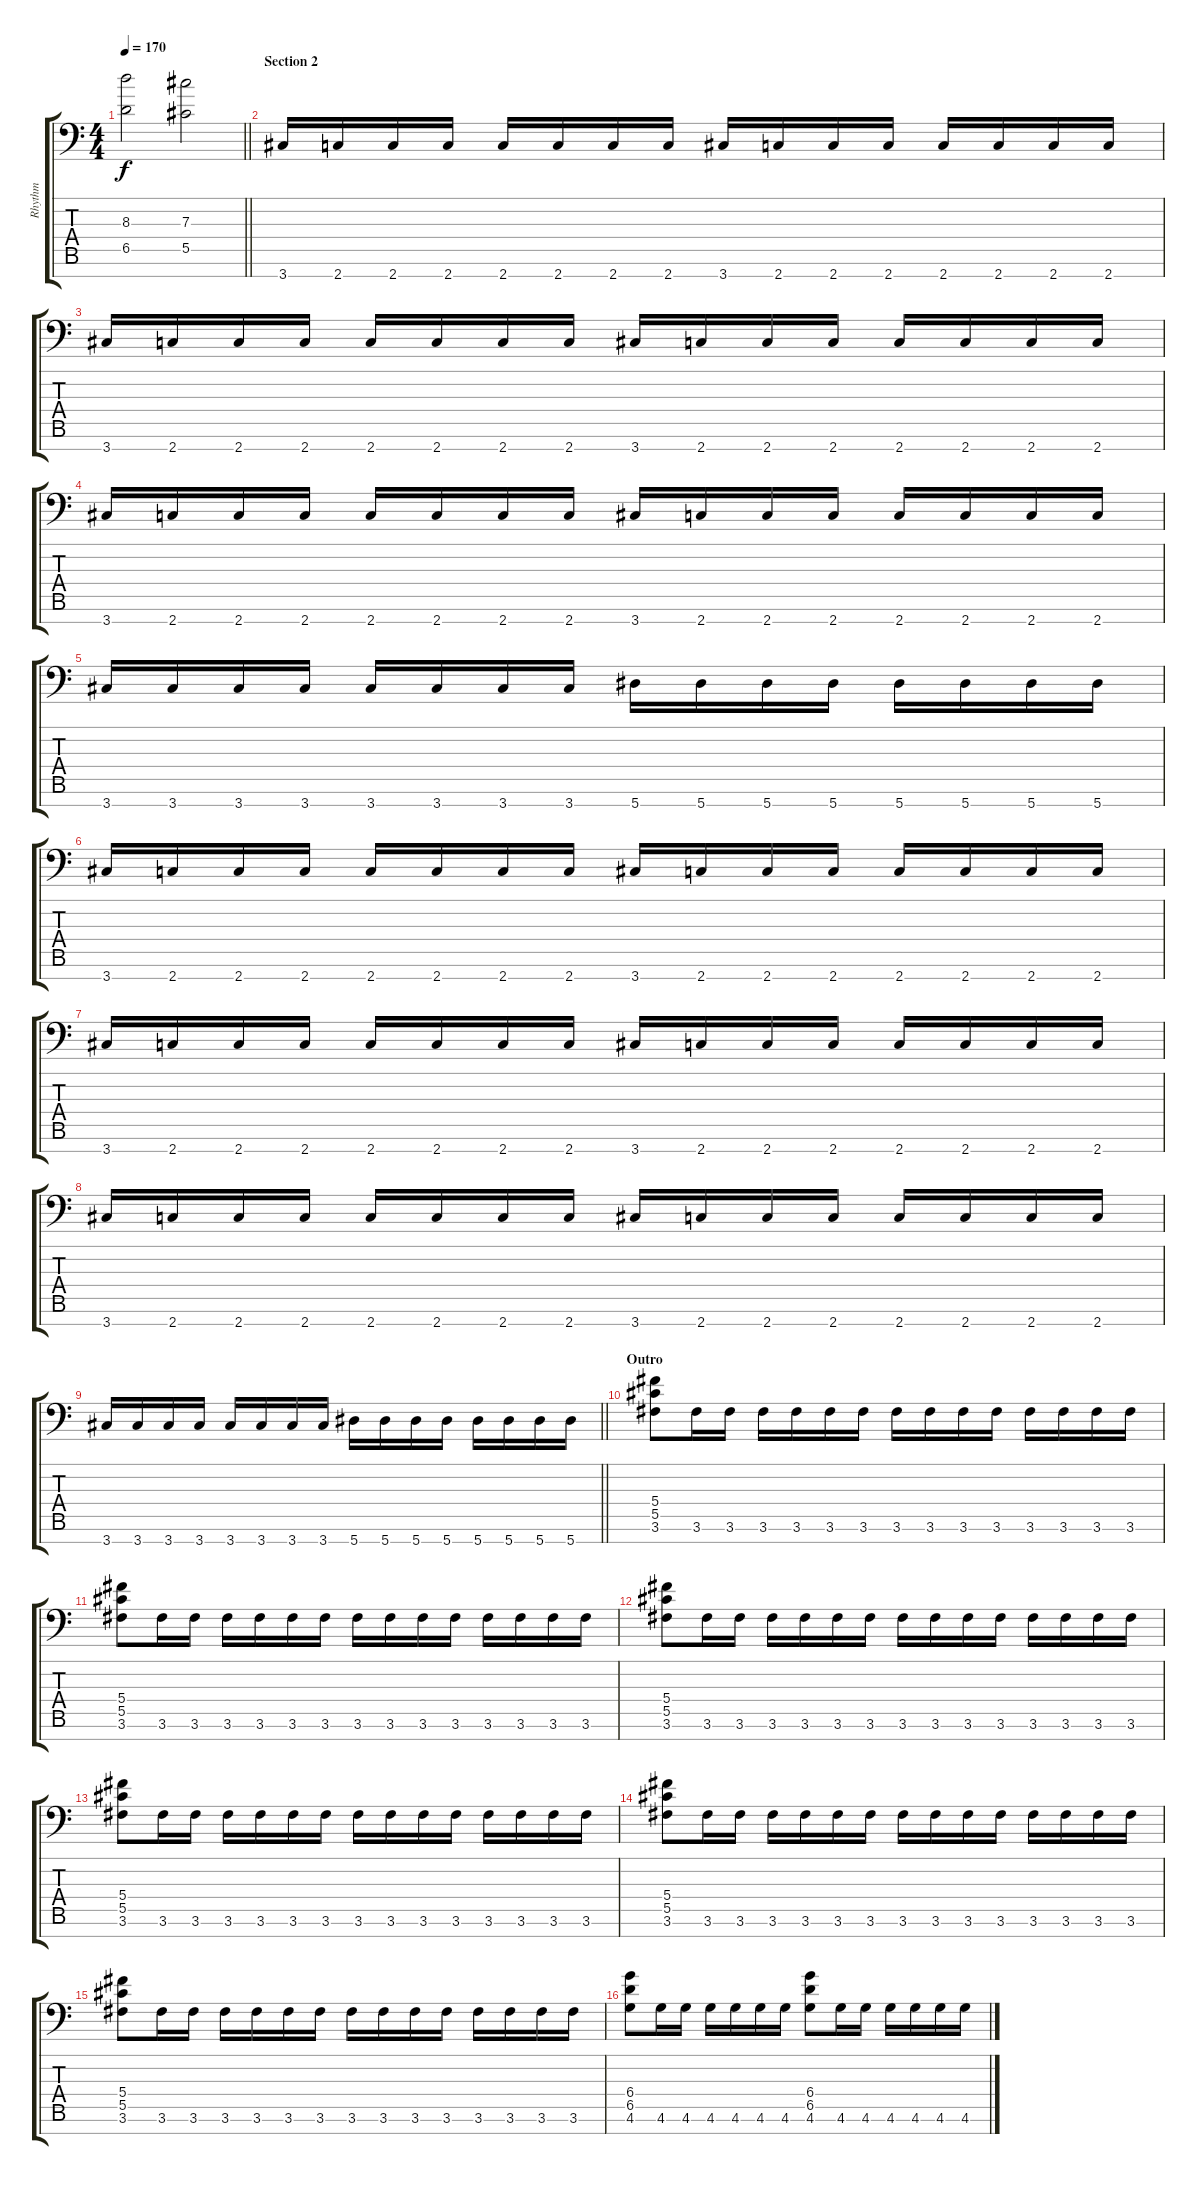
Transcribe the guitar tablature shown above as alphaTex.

\track ("Rhythm" "Rhythm") {instrument distortionguitar}
\staff {score tabs}
\tuning (Eb4 Bb3 Gb3 Db3 Ab2 Eb2 Bb1) {hide}
\ts (4 4)
\tempo 170
\clef f4
\barLineRight lightlight
\ks c
(8.3 6.5).2{dy f} (7.3 5.5).2 |
\section ("" "Section 2")
3.7.16 2.7.16 2.7.16 2.7.16 2.7.16 2.7.16 2.7.16 2.7.16 3.7.16 2.7.16 2.7.16 2.7.16 2.7.16 2.7.16 2.7.16 2.7.16 |
3.7.16 2.7.16 2.7.16 2.7.16 2.7.16 2.7.16 2.7.16 2.7.16 3.7.16 2.7.16 2.7.16 2.7.16 2.7.16 2.7.16 2.7.16 2.7.16 |
3.7.16 2.7.16 2.7.16 2.7.16 2.7.16 2.7.16 2.7.16 2.7.16 3.7.16 2.7.16 2.7.16 2.7.16 2.7.16 2.7.16 2.7.16 2.7.16 |
3.7.16 3.7.16 3.7.16 3.7.16 3.7.16 3.7.16 3.7.16 3.7.16 5.7.16 5.7.16 5.7.16 5.7.16 5.7.16 5.7.16 5.7.16 5.7.16 |
3.7.16 2.7.16 2.7.16 2.7.16 2.7.16 2.7.16 2.7.16 2.7.16 3.7.16 2.7.16 2.7.16 2.7.16 2.7.16 2.7.16 2.7.16 2.7.16 |
3.7.16 2.7.16 2.7.16 2.7.16 2.7.16 2.7.16 2.7.16 2.7.16 3.7.16 2.7.16 2.7.16 2.7.16 2.7.16 2.7.16 2.7.16 2.7.16 |
3.7.16 2.7.16 2.7.16 2.7.16 2.7.16 2.7.16 2.7.16 2.7.16 3.7.16 2.7.16 2.7.16 2.7.16 2.7.16 2.7.16 2.7.16 2.7.16 |
\barLineRight lightlight
3.7.16 3.7.16 3.7.16 3.7.16 3.7.16 3.7.16 3.7.16 3.7.16 5.7.16 5.7.16 5.7.16 5.7.16 5.7.16 5.7.16 5.7.16 5.7.16 |
\section ("" "Outro")
(5.4 5.5 3.6).8 3.6.16 3.6.16 3.6.16 3.6.16 3.6.16 3.6.16 3.6.16 3.6.16 3.6.16 3.6.16 3.6.16 3.6.16 3.6.16 3.6.16 |
(5.4 5.5 3.6).8 3.6.16 3.6.16 3.6.16 3.6.16 3.6.16 3.6.16 3.6.16 3.6.16 3.6.16 3.6.16 3.6.16 3.6.16 3.6.16 3.6.16 |
(5.4 5.5 3.6).8 3.6.16 3.6.16 3.6.16 3.6.16 3.6.16 3.6.16 3.6.16 3.6.16 3.6.16 3.6.16 3.6.16 3.6.16 3.6.16 3.6.16 |
(5.4 5.5 3.6).8 3.6.16 3.6.16 3.6.16 3.6.16 3.6.16 3.6.16 3.6.16 3.6.16 3.6.16 3.6.16 3.6.16 3.6.16 3.6.16 3.6.16 |
(5.4 5.5 3.6).8 3.6.16 3.6.16 3.6.16 3.6.16 3.6.16 3.6.16 3.6.16 3.6.16 3.6.16 3.6.16 3.6.16 3.6.16 3.6.16 3.6.16 |
(5.4 5.5 3.6).8 3.6.16 3.6.16 3.6.16 3.6.16 3.6.16 3.6.16 3.6.16 3.6.16 3.6.16 3.6.16 3.6.16 3.6.16 3.6.16 3.6.16 |
(6.4 6.5 4.6).8 4.6.16 4.6.16 4.6.16 4.6.16 4.6.16 4.6.16 (6.4 6.5 4.6).8 4.6.16 4.6.16 4.6.16 4.6.16 4.6.16 4.6.16
